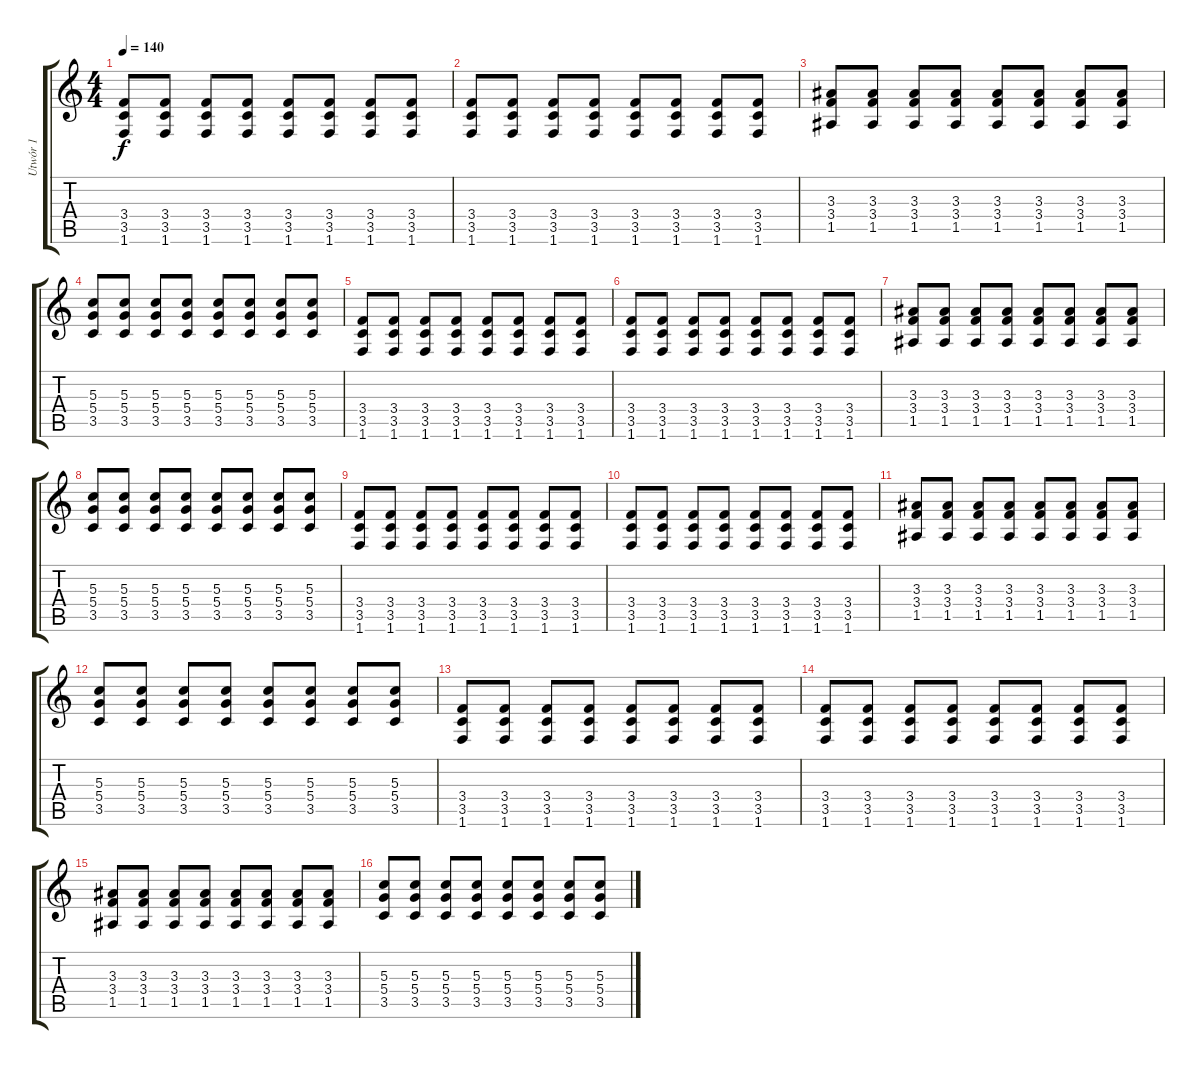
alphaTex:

\track ("Utwór 1" "Utwór 1") {instrument overdrivenguitar}
\staff {score tabs}
\tuning (E4 B3 G3 D3 A2 E2) {hide}
\ts (4 4)
\tempo 140
\clef g2
\ks c
(3.4 3.5 1.6).8{dy f} (3.4 3.5 1.6).8 (3.4 3.5 1.6).8 (3.4 3.5 1.6).8 (3.4 3.5 1.6).8 (3.4 3.5 1.6).8 (3.4 3.5 1.6).8 (3.4 3.5 1.6).8 |
(3.4 3.5 1.6).8 (3.4 3.5 1.6).8 (3.4 3.5 1.6).8 (3.4 3.5 1.6).8 (3.4 3.5 1.6).8 (3.4 3.5 1.6).8 (3.4 3.5 1.6).8 (3.4 3.5 1.6).8 |
(3.3 3.4 1.5).8 (3.3 3.4 1.5).8 (3.3 3.4 1.5).8 (3.3 3.4 1.5).8 (3.3 3.4 1.5).8 (3.3 3.4 1.5).8 (3.3 3.4 1.5).8 (3.3 3.4 1.5).8 |
(5.3 5.4 3.5).8 (5.3 5.4 3.5).8 (5.3 5.4 3.5).8 (5.3 5.4 3.5).8 (5.3 5.4 3.5).8 (5.3 5.4 3.5).8 (5.3 5.4 3.5).8 (5.3 5.4 3.5).8 |
(3.4 3.5 1.6).8 (3.4 3.5 1.6).8 (3.4 3.5 1.6).8 (3.4 3.5 1.6).8 (3.4 3.5 1.6).8 (3.4 3.5 1.6).8 (3.4 3.5 1.6).8 (3.4 3.5 1.6).8 |
(3.4 3.5 1.6).8 (3.4 3.5 1.6).8 (3.4 3.5 1.6).8 (3.4 3.5 1.6).8 (3.4 3.5 1.6).8 (3.4 3.5 1.6).8 (3.4 3.5 1.6).8 (3.4 3.5 1.6).8 |
(3.3 3.4 1.5).8 (3.3 3.4 1.5).8 (3.3 3.4 1.5).8 (3.3 3.4 1.5).8 (3.3 3.4 1.5).8 (3.3 3.4 1.5).8 (3.3 3.4 1.5).8 (3.3 3.4 1.5).8 |
(5.3 5.4 3.5).8 (5.3 5.4 3.5).8 (5.3 5.4 3.5).8 (5.3 5.4 3.5).8 (5.3 5.4 3.5).8 (5.3 5.4 3.5).8 (5.3 5.4 3.5).8 (5.3 5.4 3.5).8 |
(3.4 3.5 1.6).8 (3.4 3.5 1.6).8 (3.4 3.5 1.6).8 (3.4 3.5 1.6).8 (3.4 3.5 1.6).8 (3.4 3.5 1.6).8 (3.4 3.5 1.6).8 (3.4 3.5 1.6).8 |
(3.4 3.5 1.6).8 (3.4 3.5 1.6).8 (3.4 3.5 1.6).8 (3.4 3.5 1.6).8 (3.4 3.5 1.6).8 (3.4 3.5 1.6).8 (3.4 3.5 1.6).8 (3.4 3.5 1.6).8 |
(3.3 3.4 1.5).8 (3.3 3.4 1.5).8 (3.3 3.4 1.5).8 (3.3 3.4 1.5).8 (3.3 3.4 1.5).8 (3.3 3.4 1.5).8 (3.3 3.4 1.5).8 (3.3 3.4 1.5).8 |
(5.3 5.4 3.5).8 (5.3 5.4 3.5).8 (5.3 5.4 3.5).8 (5.3 5.4 3.5).8 (5.3 5.4 3.5).8 (5.3 5.4 3.5).8 (5.3 5.4 3.5).8 (5.3 5.4 3.5).8 |
(3.4 3.5 1.6).8 (3.4 3.5 1.6).8 (3.4 3.5 1.6).8 (3.4 3.5 1.6).8 (3.4 3.5 1.6).8 (3.4 3.5 1.6).8 (3.4 3.5 1.6).8 (3.4 3.5 1.6).8 |
(3.4 3.5 1.6).8 (3.4 3.5 1.6).8 (3.4 3.5 1.6).8 (3.4 3.5 1.6).8 (3.4 3.5 1.6).8 (3.4 3.5 1.6).8 (3.4 3.5 1.6).8 (3.4 3.5 1.6).8 |
(3.3 3.4 1.5).8 (3.3 3.4 1.5).8 (3.3 3.4 1.5).8 (3.3 3.4 1.5).8 (3.3 3.4 1.5).8 (3.3 3.4 1.5).8 (3.3 3.4 1.5).8 (3.3 3.4 1.5).8 |
(5.3 5.4 3.5).8 (5.3 5.4 3.5).8 (5.3 5.4 3.5).8 (5.3 5.4 3.5).8 (5.3 5.4 3.5).8 (5.3 5.4 3.5).8 (5.3 5.4 3.5).8 (5.3 5.4 3.5).8
